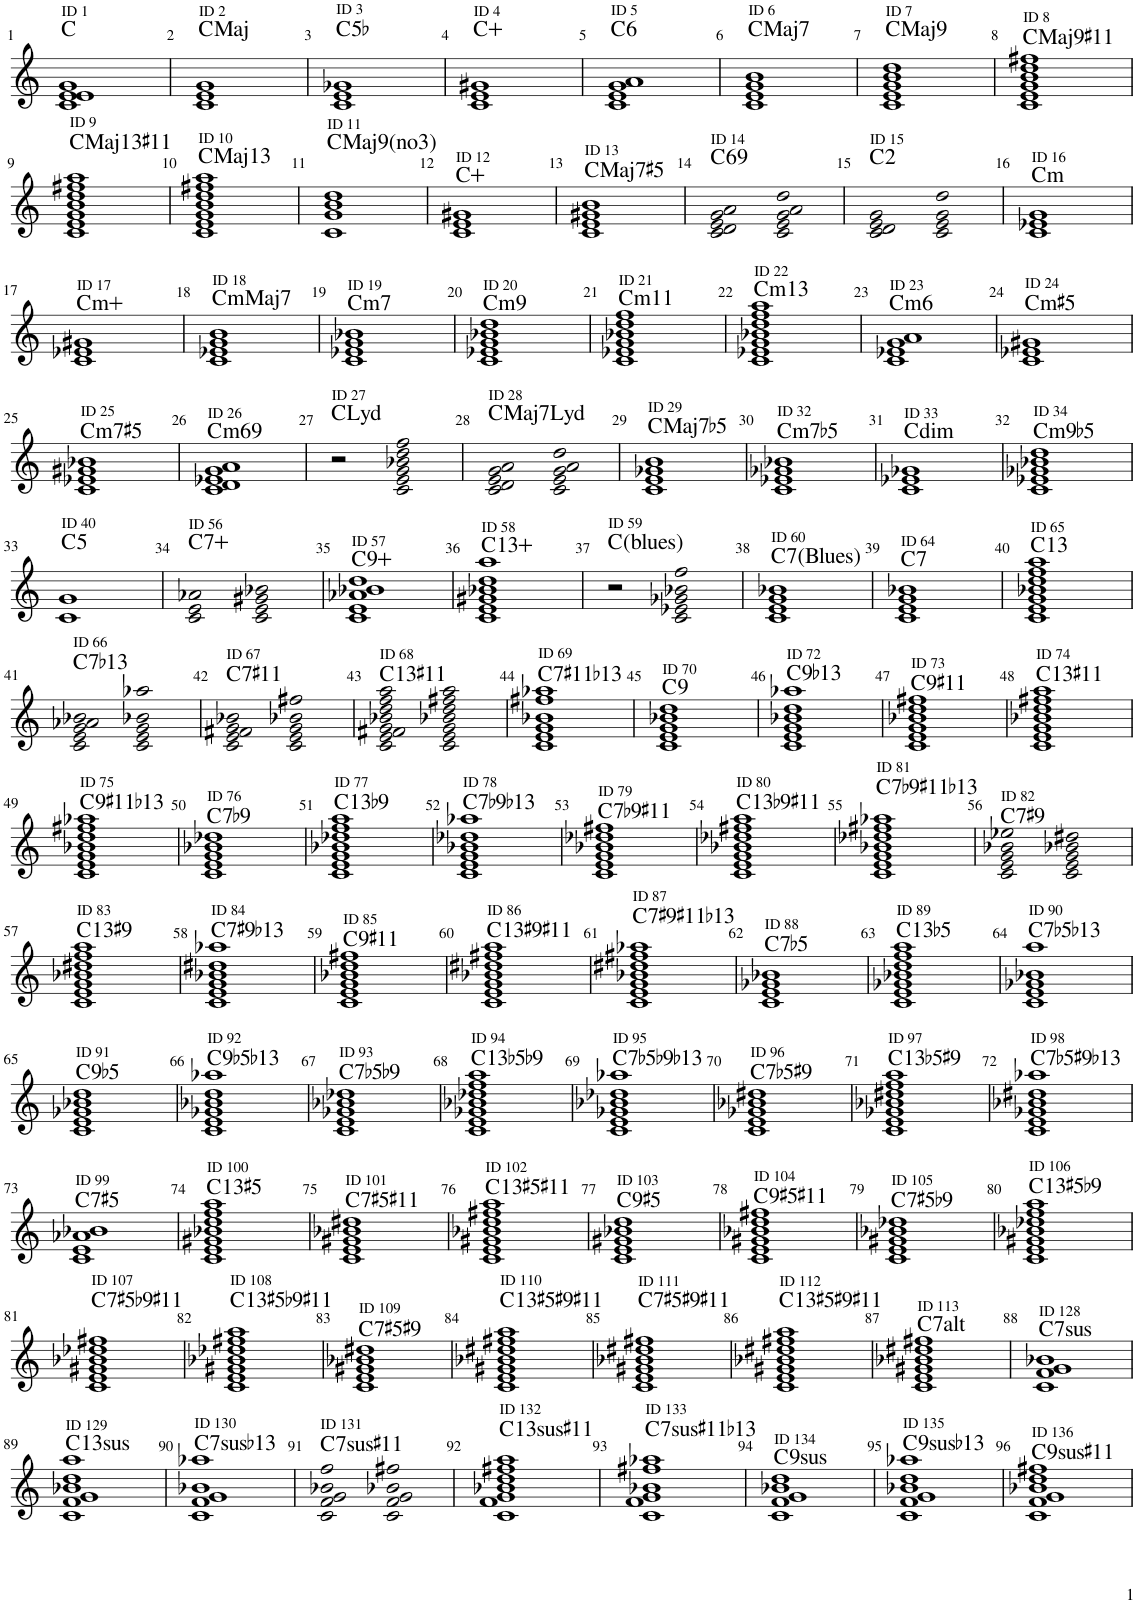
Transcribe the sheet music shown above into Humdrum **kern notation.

**kern	**harte
*part1	*part1
*staff1	*
*I"Piano	*
*I'Pno	*
*clefG2	*
*k[]	*
=1	=1
!LO:TX:a:t=ID 1	!
1c 1e 1e 1g	C:maj
=2	=2
!LO:TX:a:t=ID 2	!LO:H:kt=Maj
1c 1e 1g	C:maj
=3	=3
!LO:TX:a:t=ID 3	!
1c 1e 1g-X	C:(3,b5)
=4	=4
!LO:TX:a:t=ID 4	!
1c 1e 1g#X	C:aug
=5	=5
!LO:TX:a:t=ID 5	!LO:H:kt=6
1c 1e 1g 1a	C:maj6
=6	=6
!LO:TX:a:t=ID 6	!LO:H:kt=Maj7
1c 1e 1g 1b	C:maj7
=7	=7
!LO:TX:a:t=ID 7	!LO:H:kt=Maj9
1c 1e 1g 1b 1dd	C:maj9
=8	=8
!LO:TX:a:t=ID 8	!LO:H:kt=Maj9
1c 1e 1g 1b 1dd 1ff#X	C:maj9(#11)
!!LO:LB:g=z
=9	=9
!LO:TX:a:t=ID 9	!LO:H:kt=Maj13
1c 1e 1g 1b 1dd 1ff#X 1aa	C:maj9(11,#11,13)
=10	=10
!LO:TX:a:t=ID 10	!LO:H:kt=Maj13
1c 1e 1g 1b 1dd 1ff#X 1aa	C:maj9(11,13)
=11	=11
!LO:TX:a:t=ID 11	!LO:H:kt=Maj9
1c 1g 1b 1dd	C:maj9(*3)
=12	=12
!LO:TX:a:t=ID 12	!
1c 1e 1g#X	C:aug
=13	=13
!LO:TX:a:t=ID 13	!LO:H:kt=Maj7
1c 1e 1g#X 1b	C:(3,#5,7)
=14	=14
!LO:TX:a:t=ID 14	!LO:H:kt=6
2c 2d 2e 2g 2a	C:maj6(9)
2c 2e 2g 2a 2dd	.
=15	=15
!LO:TX:a:t=ID 15	!
2c 2d 2e 2g	C:maj(2)
2c 2e 2g 2dd	.
=16	=16
!LO:TX:a:t=ID 16	!LO:H:kt=m
1c 1e-X 1g	C:min
!!LO:LB:g=z
=17	=17
!LO:TX:a:t=ID 17	!LO:H:kt=m
1c 1e-X 1g#X	C:(b3,#5)
=18	=18
!LO:TX:a:t=ID 18	!LO:H:kt=mMaj7
1c 1e-X 1g 1b	C:minmaj7
=19	=19
!LO:TX:a:t=ID 19	!LO:H:kt=m7
1c 1e-X 1g 1b-X	C:min7
=20	=20
!LO:TX:a:t=ID 20	!LO:H:kt=m9
1c 1e-X 1g 1b-X 1dd	C:min9
=21	=21
!LO:TX:a:t=ID 21	!LO:H:kt=m11
1c 1e-X 1g 1b-X 1dd 1ff	C:min9(11)
=22	=22
!LO:TX:a:t=ID 22	!LO:H:kt=m13
1c 1e-X 1g 1b-X 1dd 1ff 1aa	C:min9(11,13)
=23	=23
!LO:TX:a:t=ID 23	!LO:H:kt=m6
1c 1e-X 1g 1a	C:min6
=24	=24
!LO:TX:a:t=ID 24	!LO:H:kt=m
1c 1e-X 1g#X	C:(b3,#5)
!!LO:LB:g=z
=25	=25
!LO:TX:a:t=ID 25	!LO:H:kt=m7
1c 1e-X 1g#X 1b-X	C:(b3,#5,b7)
=26	=26
!LO:TX:a:t=ID 26	!LO:H:kt=m6
1c 1d 1e-X 1g 1a	C:min6(9)
=27	=27
!LO:TX:a:t=ID 27	!
2r	C:maj(#11)
2c 2e 2g 2b-X 2dd 2ff	.
=28	=28
!LO:TX:a:t=ID 28	!LO:H:kt=Maj7
2c 2d 2e 2g 2a	C:maj7(#11)
2c 2e 2g 2a 2dd	.
=29	=29
!LO:TX:a:t=ID 29	!LO:H:kt=Maj7
1c 1e 1g-X 1b	C:(3,b5,7)
=30	=30
!LO:TX:a:t=ID 32	!LO:H:kt=m7b5
1c 1e-X 1g-X 1b-X	C:hdim7
=31	=31
!LO:TX:a:t=ID 33	!LO:H:kt=dim
1c 1e-X 1g-X	C:dim
=32	=32
!LO:TX:a:t=ID 34	!LO:H:kt=m9
1c 1e-X 1g-X 1b-X 1dd	C:(b3,b5,b7,9)
!!LO:LB:g=z
=33	=33
!LO:TX:a:t=ID 40	!LO:H:kt=5
1c 1g	C:(1,5)
=34	=34
!LO:TX:a:t=ID 56	!LO:H:kt=7+
2c 2e 2a-X	C:aug(b7)
2c 2e 2g#X 2b-X	.
=35	=35
!LO:TX:a:t=ID 57	!LO:H:kt=9
1c 1e 1a-X 1b-X 1dd	C:aug(b7,9)
=36	=36
!LO:TX:a:t=ID 58	!LO:H:kt=13
1c 1e 1g#X 1b-X 1dd 1aa	C:(3,#5,b7,9,11,13)
=37	=37
!LO:TX:a:t=ID 59	!
2r	C:maj(#9)
2c 2e-X 2g-X 2b-X 2ff	.
=38	=38
!LO:TX:a:t=ID 60	!LO:H:kt=7
1c 1e 1g 1b-X	C:7(#9)
=39	=39
!LO:TX:a:t=ID 64	!LO:H:kt=7
1c 1e 1g 1b-X	C:7
=40	=40
!LO:TX:a:t=ID 65	!LO:H:kt=13
1c 1e 1g 1b-X 1dd 1ff 1aa	C:9(11,13)
!!LO:LB:g=z
=41	=41
!LO:TX:a:t=ID 66	!LO:H:kt=7
2c 2e 2g 2a-X 2b-X	C:7(b13)
2c 2e 2g 2b-X 2aa-X	.
=42	=42
!LO:TX:a:t=ID 67	!LO:H:kt=7
2c 2e 2f#X 2g 2b-X	C:7(#11)
2c 2e 2g 2b-X 2ff#X	.
=43	=43
!LO:TX:a:t=ID 68	!LO:H:kt=13
2c 2e 2f#X 2g 2b-X 2dd 2ff 2aa	C:9(11,#11,13)
2c 2e 2g 2b-X 2dd 2ff#X 2aa	.
=44	=44
!LO:TX:a:t=ID 69	!LO:H:kt=7
1c 1e 1g 1b-X 1ff#X 1aa-X	C:7(#11,b13)
=45	=45
!LO:TX:a:t=ID 70	!LO:H:kt=9
1c 1e 1g 1b-X 1dd	C:9
=46	=46
!LO:TX:a:t=ID 72	!LO:H:kt=9
1c 1e 1g 1b-X 1dd 1aa-X	C:9(b13)
=47	=47
!LO:TX:a:t=ID 73	!LO:H:kt=9
1c 1e 1g 1b-X 1dd 1ff#X	C:9(#11)
=48	=48
!LO:TX:a:t=ID 74	!LO:H:kt=13
1c 1e 1g 1b-X 1dd 1ff#X 1aa	C:9(11,#11,13)
!!LO:LB:g=z
=49	=49
!LO:TX:a:t=ID 75	!LO:H:kt=9
1c 1e 1g 1b-X 1dd 1ff#X 1aa-X	C:9(#11,b13)
=50	=50
!LO:TX:a:t=ID 76	!LO:H:kt=7
1c 1e 1g 1b-X 1dd-X	C:7(b9)
=51	=51
!LO:TX:a:t=ID 77	!LO:H:kt=13
1c 1e 1g 1b-X 1dd-X 1ff 1aa	C:(3,5,b7,b9,11,13)
=52	=52
!LO:TX:a:t=ID 78	!LO:H:kt=7
1c 1e 1g 1b-X 1dd-X 1aa-X	C:7(b9,b13)
=53	=53
!LO:TX:a:t=ID 79	!LO:H:kt=7
1c 1e 1g 1b-X 1dd-X 1ff#X	C:7(b9,#11)
=54	=54
!LO:TX:a:t=ID 80	!LO:H:kt=13
1c 1e 1g 1b-X 1dd-X 1ff#X 1aa	C:(3,5,b7,b9,#11,13)
=55	=55
!LO:TX:a:t=ID 81	!LO:H:kt=7
1c 1e 1g 1b-X 1dd-X 1ff#X 1aa-X	C:7(#11,b13)
=56	=56
!LO:TX:a:t=ID 82	!LO:H:kt=7
2c 2e 2g 2b-X 2ee-X	C:7(#9)
2c 2e 2g 2b-X 2dd#X	.
!!LO:LB:g=z
=57	=57
!LO:TX:a:t=ID 83	!LO:H:kt=13
1c 1e 1g 1b-X 1dd#X 1ff 1aa	C:(3,5,b7,#9,11,13)
=58	=58
!LO:TX:a:t=ID 84	!LO:H:kt=7
1c 1e 1g 1b-X 1dd#X 1aa-X	C:7(#9,b13)
=59	=59
!LO:TX:a:t=ID 85	!LO:H:kt=9
1c 1e 1g 1b-X 1dd 1ff#X	C:9(#11)
=60	=60
!LO:TX:a:t=ID 86	!LO:H:kt=13
1c 1e 1g 1b-X 1dd#X 1ff#X 1aa	C:(3,5,b7,#9,#11,13)
=61	=61
!LO:TX:a:t=ID 87	!LO:H:kt=7
1c 1e 1g 1b-X 1dd#X 1ff#X 1aa-X	C:7(#9,#11,b13)
=62	=62
!LO:TX:a:t=ID 88	!LO:H:kt=7
1c 1e 1g-X 1b-X	C:(3,b5,b7)
=63	=63
!LO:TX:a:t=ID 89	!LO:H:kt=13
1c 1e 1g-X 1b-X 1dd 1ff 1aa	C:(3,b5,b7,9,11,13)
=64	=64
!LO:TX:a:t=ID 90	!LO:H:kt=7
1c 1e 1g-X 1b-X 1aa	C:(3,b5,b7,b13)
!!LO:LB:g=z
=65	=65
!LO:TX:a:t=ID 91	!LO:H:kt=9
1c 1e 1g-X 1b-X 1dd	C:(3,b5,b7,9)
=66	=66
!LO:TX:a:t=ID 92	!LO:H:kt=9
1c 1e 1g-X 1b-X 1dd 1aa-X	C:(3,b5,b7,9,b13)
=67	=67
!LO:TX:a:t=ID 93	!LO:H:kt=7
1c 1e 1g-X 1b-X 1dd-X	C:(3,b5,b7,b9)
=68	=68
!LO:TX:a:t=ID 94	!LO:H:kt=13
1c 1e 1g-X 1b-X 1dd-X 1ff 1aa	C:(3,b5,b7,9,b9,11,13)
=69	=69
!LO:TX:a:t=ID 95	!LO:H:kt=7
1c 1e 1g-X 1b-X 1dd-X 1aa-X	C:(3,b5,b7,b9,b13)
=70	=70
!LO:TX:a:t=ID 96	!LO:H:kt=7
1c 1e 1g-X 1b-X 1dd#X	C:(3,b5,b7,#9)
=71	=71
!LO:TX:a:t=ID 97	!LO:H:kt=13
1c 1e 1g-X 1b-X 1dd#X 1ff 1aa	C:(3,b5,b7,#9,11,13)
=72	=72
!LO:TX:a:t=ID 98	!LO:H:kt=7
1c 1e 1g-X 1b-X 1dd#X 1aa-X	C:(3,b5,b7,#9,b13)
!!LO:LB:g=z
=73	=73
!LO:TX:a:t=ID 99	!LO:H:kt=7
1c 1e 1a-X 1b-X	C:aug(b7)
=74	=74
!LO:TX:a:t=ID 100	!LO:H:kt=13
1c 1e 1g#X 1b-X 1dd 1ff 1aa	C:(3,#5,b7,9,11,13)
=75	=75
!LO:TX:a:t=ID 101	!LO:H:kt=7
1c 1e 1g#X 1b-X 1dd#X	C:(3,#5,b7,#11)
=76	=76
!LO:TX:a:t=ID 102	!LO:H:kt=13
1c 1e 1g#X 1b-X 1dd 1ff#X 1aa	C:(3,#5,b7,9,#11,13)
=77	=77
!LO:TX:a:t=ID 103	!LO:H:kt=9
1c 1e 1g#X 1b-X 1dd	C:(3,#5,b7,9)
=78	=78
!LO:TX:a:t=ID 104	!LO:H:kt=9
1c 1e 1g#X 1b-X 1dd 1ff#X	C:(3,#5,b7,9,#11)
=79	=79
!LO:TX:a:t=ID 105	!LO:H:kt=7
1c 1e 1g#X 1b-X 1dd-X	C:(3,#5,b7,b9)
=80	=80
!LO:TX:a:t=ID 106	!LO:H:kt=13
1c 1e 1g#X 1b-X 1dd-X 1ff 1aa	C:(3,#5,b7,b9,11,13)
!!LO:LB:g=z
=81	=81
!LO:TX:a:t=ID 107	!LO:H:kt=7
1c 1e 1g#X 1b-X 1dd-X 1ff#X	C:(3,#5,b7,b9,#11)
=82	=82
!LO:TX:a:t=ID 108	!LO:H:kt=13
1c 1e 1g#X 1b-X 1dd-X 1ff#X 1aa	C:(3,#5,b7,b9,#11,13)
=83	=83
!LO:TX:a:t=ID 109	!LO:H:kt=7
1c 1e 1g#X 1b-X 1dd#X	C:(3,#5,b7,#9)
=84	=84
!LO:TX:a:t=ID 110	!LO:H:kt=13
1c 1e 1g#X 1b-X 1dd#X 1ff#X 1aa	C:(3,#5,b7,#9,#11,13)
=85	=85
!LO:TX:a:t=ID 111	!LO:H:kt=7
1c 1e 1g#X 1b-X 1dd#X 1ff#X	C:(3,#5,b7,#9,#11)
=86	=86
!LO:TX:a:t=ID 112	!LO:H:kt=13
1c 1e 1g#X 1b-X 1dd#X 1ff#X 1aa	C:(3,#5,b7,#9,#11,13)
=87	=87
!LO:TX:a:t=ID 113	!LO:H:kt=7
1c 1e 1g#X 1b-X 1dd#X 1ff#X	C:(3,#5,b7,#9,#11)
=88	=88
!LO:TX:a:t=ID 128	!LO:H:kt=7sus
1c 1f 1g 1b-X	C:sus4(7)
!!LO:LB:g=z
=89	=89
!LO:TX:a:t=ID 129	!LO:H:kt=13sus
1c 1f 1g 1b-X 1dd 1aa	C:sus4(7,13)
=90	=90
!LO:TX:a:t=ID 130	!LO:H:kt=7b13
1c 1f 1g 1b-X 1aa-X	C:sus4(7,b13)
=91	=91
!LO:TX:a:t=ID 131	!LO:H:kt=7#11
2c 2f 2g 2b-X 2ff	C:sus4(7,#11)
2c 2f 2g 2b-X 2ff#X	.
=92	=92
!LO:TX:a:t=ID 132	!LO:H:kt=13#11
1c 1f 1g 1b-X 1dd 1ff#X 1aa	C:sus4(#11,13)
=93	=93
!LO:TX:a:t=ID 133	!LO:H:kt=7#11
1c 1f 1g 1b-X 1ff#X 1aa-X	C:sus4(7,#11,b13)
=94	=94
!LO:TX:a:t=ID 134	!LO:H:kt=9sus
1c 1f 1g 1b-X 1dd	C:sus4(7,9)
=95	=95
!LO:TX:a:t=ID 135	!LO:H:kt=9b13
1c 1f 1g 1b-X 1dd 1aa-X	C:sus4(7,9,b13)
=96	=96
!LO:TX:a:t=ID 136	!LO:H:kt=9#11
1c 1f 1g 1b-X 1dd 1ff#X	C:sus4(7,9,#11)
=	=
*-	*-
